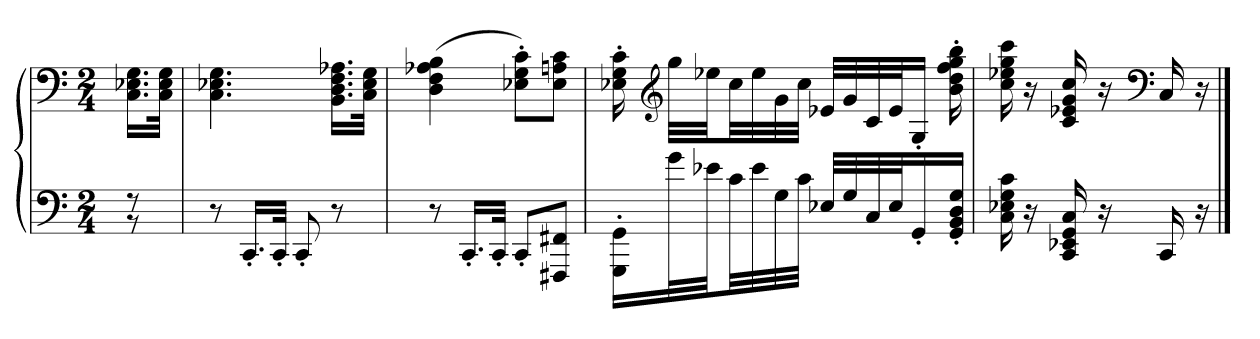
**kern	**kern
*part1	*part1
*staff2	*staff1
*clefF4	*clefF4
*M2/4	*M2/4
=	=
*^	*
8r	8r	16.C 16.E-X 16.GLL
.	.	32C 32E- 32GJJk
*v	*v	*
=	=
8r	4.C 4.E-X 4.G
16.CC'LL	.
32CC'JJk	.
8CC'	.
8r	16.BB 16.D 16.F 16.A-XLL
.	32C 32E- 32GJJk
=	=
8r	(4D 4F 4A-X 4B
16.CC'LL	.
32CC'JJk	.
8CC'L	8E-X' 8G' 8c'L)
8FFF#X 8FF#XJ	8E- 8An 8cJ
=	=
16GGG' 16GG'LL	16E-X' 16G' 16c'
*	*clefG2
32gL	32ggLLL
32e-XJJ	32ee-XJJ
32cLL	32ccLL
32e-	32ee-
32G	32g
32cJJJ	32ccJJJ
32E-XLLL	32e-XLLL
32G	32g
32C	32c
32E-J	32e-J
16GG'	16G'JJ
16GG' 16BB' 16D' 16G'JJ	16b' 16dd' 16ff' 16gg' 16bb'
=	=
16C 16E-X 16G 16c	16cc 16ee-X 16gg 16ccc
16r	16r
16CC 16EE-X 16GG 16C	16c 16e-X 16g 16cc
16r	16r
*	*clefF4
16CC	16C
16r	16r
==	==
*-	*-
